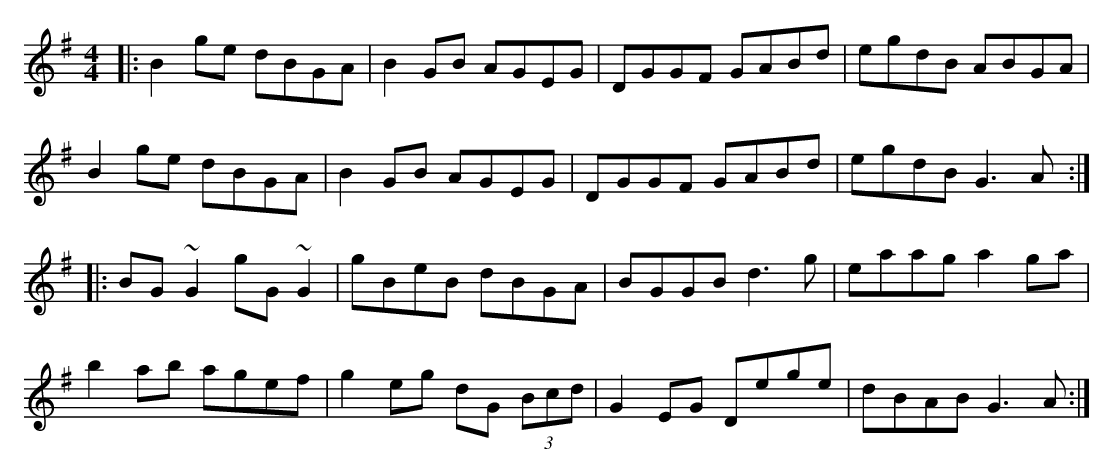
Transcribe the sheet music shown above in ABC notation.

X:1
M:4/4
K:G
|:B2 ge dBGA|B2 GB AGEG|DGGF GABd|egdB ABGA|
B2 ge dBGA|B2 GB AGEG|DGGF GABd|egdB G3A:|
|:BG~G2 gG~G2|gBeB dBGA|BGGB d3g|eaag a2 ga|
b2 ab agef|g2 eg dG (3Bcd|G2 EG Dege|dBAB G3A:|
